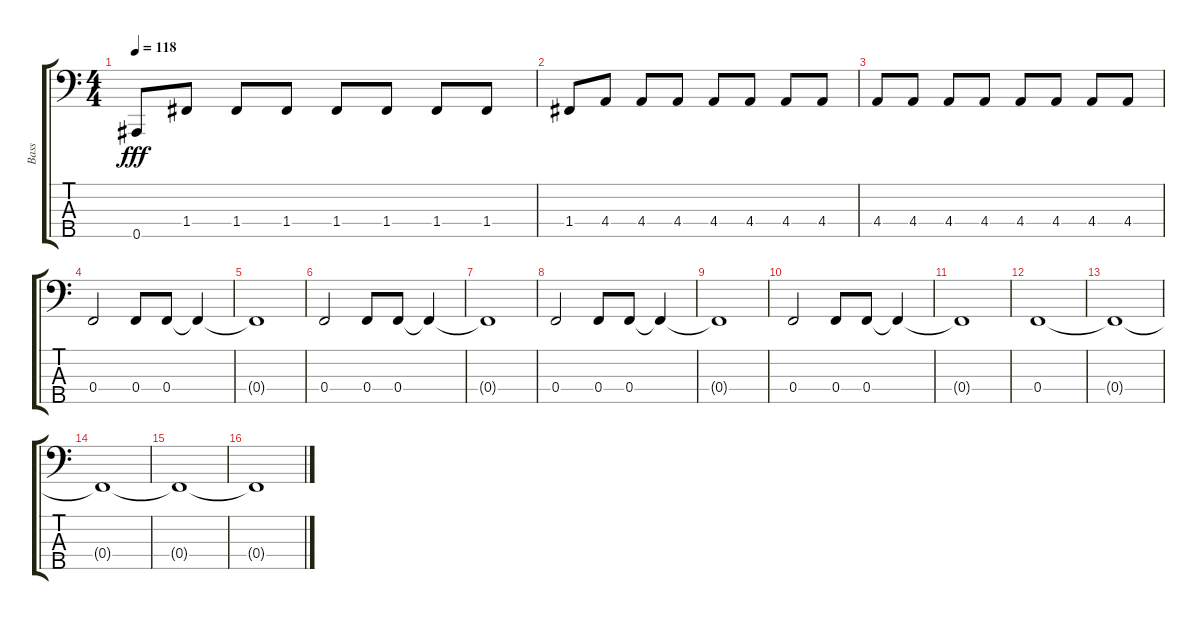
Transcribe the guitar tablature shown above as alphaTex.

\track ("Bass" "Bass") {instrument electricbassfinger}
\staff {score tabs}
\tuning (G2 D2 Bb1 F1 Bb0) {hide}
\ts (4 4)
\tempo 118
\clef f4
\ks c
0.5.8{dy fff} 1.4.8 1.4.8 1.4.8 1.4.8 1.4.8 1.4.8 1.4.8 |
1.4.8 4.4.8 4.4.8 4.4.8 4.4.8 4.4.8 4.4.8 4.4.8 |
4.4.8 4.4.8 4.4.8 4.4.8 4.4.8 4.4.8 4.4.8 4.4.8 |
0.4.2 0.4.8 0.4.8 0.4{t}.4 |
0.4{t}.1 |
0.4.2 0.4.8 0.4.8 0.4{t}.4 |
0.4{t}.1 |
0.4.2 0.4.8 0.4.8 0.4{t}.4 |
0.4{t}.1 |
0.4.2 0.4.8 0.4.8 0.4{t}.4 |
0.4{t}.1 |
0.4.1 |
0.4{t}.1 |
0.4{t}.1 |
0.4{t}.1 |
0.4{t}.1
